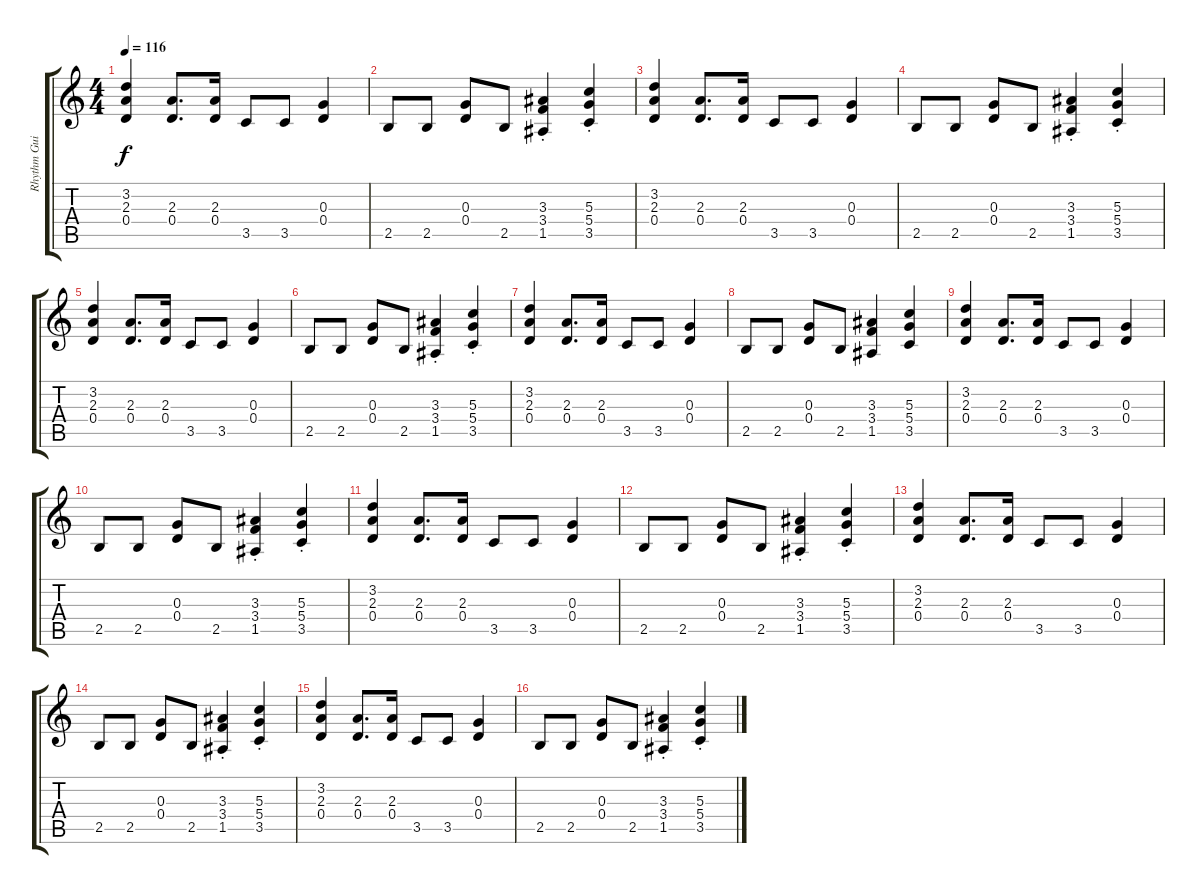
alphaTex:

\track ("Rhythm Guitar" "Rhythm Gui") {instrument overdrivenguitar}
\staff {score tabs}
\tuning (E4 B3 G3 D3 A2 E2) {hide}
\ts (4 4)
\tempo 116
\clef g2
\ks c
(3.2 2.3 0.4).4{dy f} (2.3 0.4).8{d} (2.3 0.4).16 3.5.8 3.5.8 (0.3 0.4).4 |
2.5.8 2.5.8 (0.3 0.4).8 2.5.8 (3.3{st} 3.4{st} 1.5{st}).4 (5.3{st} 5.4{st} 3.5{st}).4 |
(3.2 2.3 0.4).4 (2.3 0.4).8{d} (2.3 0.4).16 3.5.8 3.5.8 (0.3 0.4).4 |
2.5.8 2.5.8 (0.3 0.4).8 2.5.8 (3.3{st} 3.4{st} 1.5{st}).4 (5.3{st} 5.4{st} 3.5{st}).4 |
(3.2 2.3 0.4).4 (2.3 0.4).8{d} (2.3 0.4).16 3.5.8 3.5.8 (0.3 0.4).4 |
2.5.8 2.5.8 (0.3 0.4).8 2.5.8 (3.3{st} 3.4{st} 1.5{st}).4 (5.3{st} 5.4{st} 3.5{st}).4 |
(3.2 2.3 0.4).4 (2.3 0.4).8{d} (2.3 0.4).16 3.5.8 3.5.8 (0.3 0.4).4 |
2.5.8 2.5.8 (0.3 0.4).8 2.5.8 (3.3 3.4 1.5).4 (5.3 5.4 3.5).4 |
(3.2 2.3 0.4).4 (2.3 0.4).8{d} (2.3 0.4).16 3.5.8 3.5.8 (0.3 0.4).4 |
2.5.8 2.5.8 (0.3 0.4).8 2.5.8 (3.3{st} 3.4{st} 1.5{st}).4 (5.3{st} 5.4{st} 3.5{st}).4 |
(3.2 2.3 0.4).4 (2.3 0.4).8{d} (2.3 0.4).16 3.5.8 3.5.8 (0.3 0.4).4 |
2.5.8 2.5.8 (0.3 0.4).8 2.5.8 (3.3{st} 3.4{st} 1.5{st}).4 (5.3{st} 5.4{st} 3.5{st}).4 |
(3.2 2.3 0.4).4 (2.3 0.4).8{d} (2.3 0.4).16 3.5.8 3.5.8 (0.3 0.4).4 |
2.5.8 2.5.8 (0.3 0.4).8 2.5.8 (3.3{st} 3.4{st} 1.5{st}).4 (5.3{st} 5.4{st} 3.5{st}).4 |
(3.2 2.3 0.4).4 (2.3 0.4).8{d} (2.3 0.4).16 3.5.8 3.5.8 (0.3 0.4).4 |
2.5.8 2.5.8 (0.3 0.4).8 2.5.8 (3.3{st} 3.4{st} 1.5{st}).4 (5.3{st} 5.4{st} 3.5{st}).4
